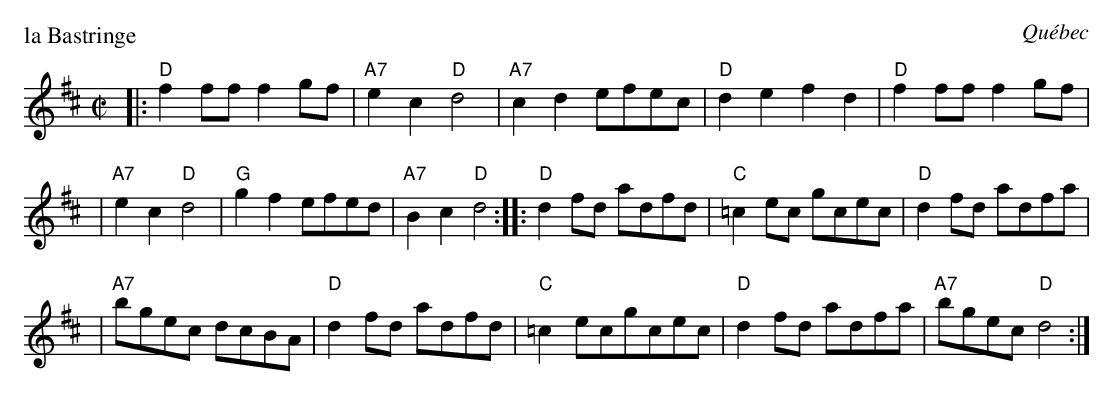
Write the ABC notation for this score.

X:1
P: la Bastringe
O: Qu\'ebec
M: C|
L: 1/8
K: D
|: "D"f2ff f2gf | "A7"e2c2 "D"d4 | "A7"c2d2 efec | "D"d2e2 f2d2 | "D"f2ff f2gf |
| "A7"e2c2 "D"d4 | "G"g2f2 efed | "A7"B2c2 "D"d4 :: "D"d2fd adfd | "C"=c2ec gcec | "D"d2fd adfa |
| "A7"bgec dcBA | "D"d2fd adfd | "C"=c2ecgcec | "D"d2fd adfa | "A7"bgec "D"d4 :|
